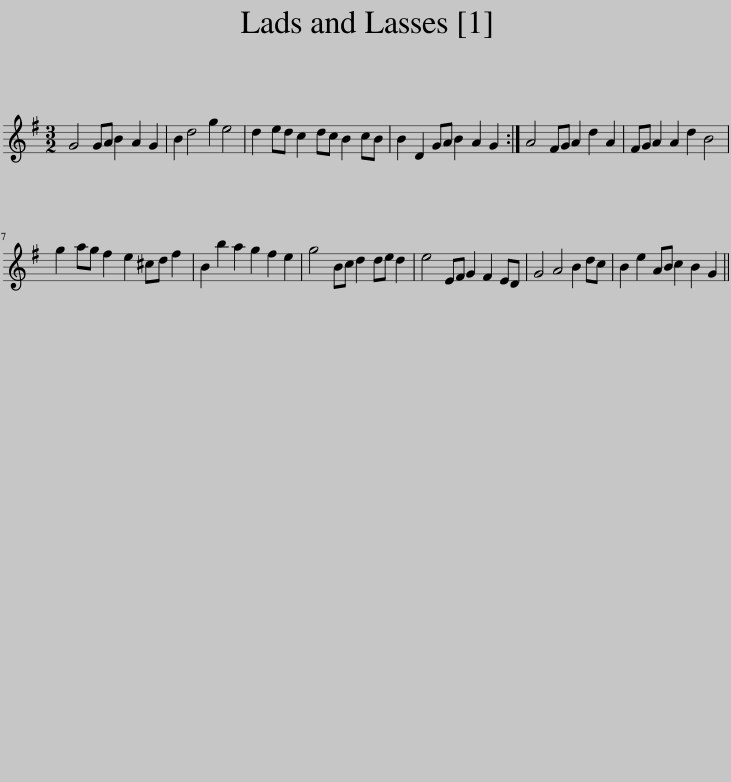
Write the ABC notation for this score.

X:1
L:1/8
M:3/2
I:linebreak $
K:G
V:1 treble
V:1
 G4 GA B2 A2 G2 | B2 d4 g2 e4 | d2 ed c2 dc B2 cB | B2 D2 GA B2 A2 G2 :| A4 FG A2 d2 A2 | %5
 FG A2 A2 d2 B4 |$ g2 ag f2 e2 ^cd f2 | B2 b2 a2 g2 f2 e2 | g4 Bc d2 de d2 | e4 EF G2 F2 ED | %10
 G4 A4 B2 dc | B2 e2 AB c2 B2 G2 || %12
